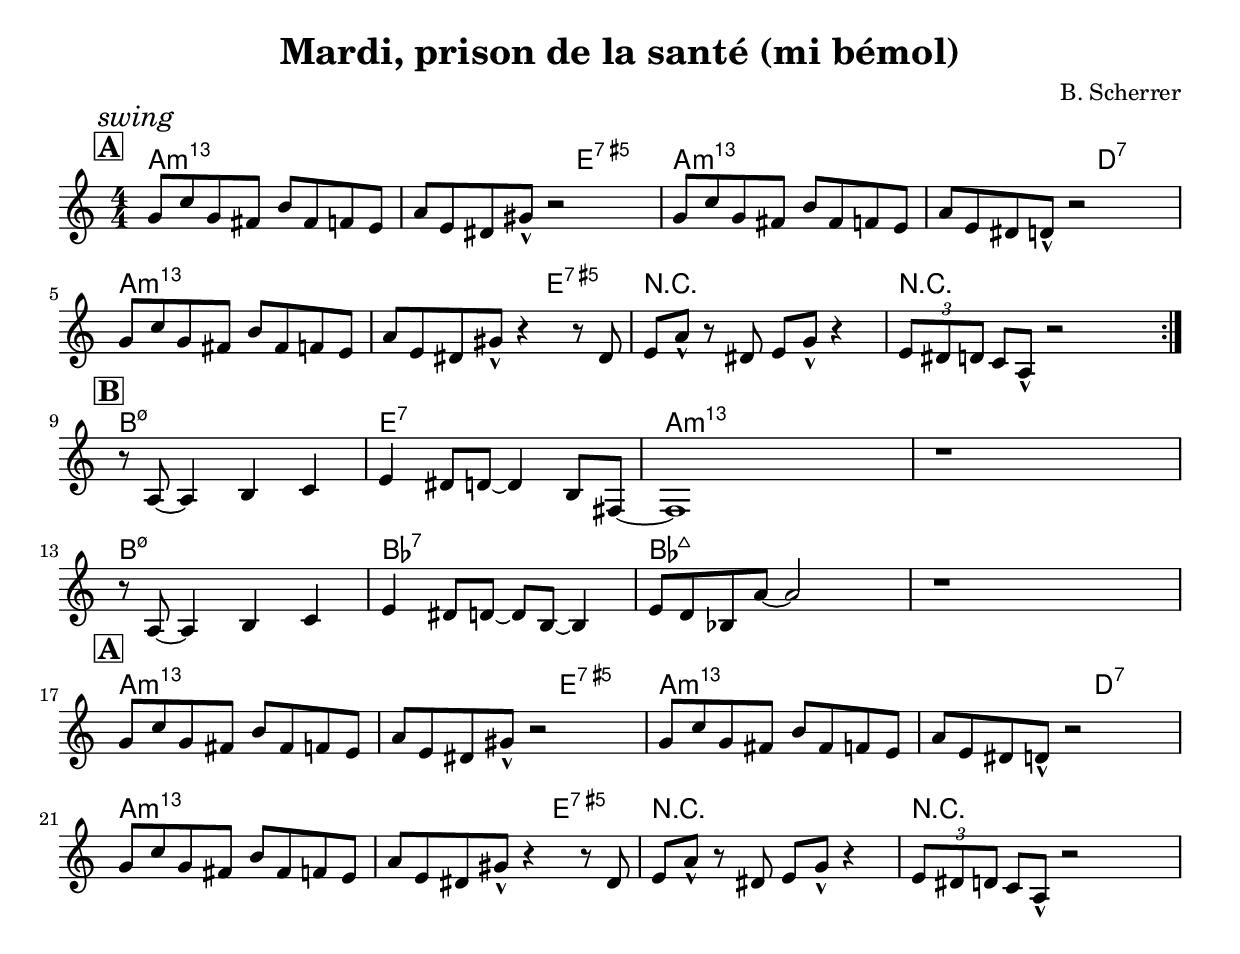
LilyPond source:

\version "2.18.2"	

noteCibleTransposition =   a,   % c         % d pour Si b %  a, pour Mi b

ton = " (mi bémol)"

indent = 0

mela = { bes8 ees bes a  d a aes g  c g fis b-^ r2 |
  bes8 ees bes a  d a aes g  c g fis f-^ r2 | \break
  bes8 ees bes a  d a aes g  c g fis b-^ r4 r8 fis |
  g c-^  r fis, g bes-^ r4 | \tuplet 3/2 {g8 fis f} ees8 c-^ r2 }

melodie =  \relative c''{
  \key c \minor
  \numericTimeSignature
  \time 4/4
  \mark \markup \column {  {\italic swing} {\box \bold {A}} } 
  \repeat volta 2 {\mela}
  \mark \markup \box \bold {B}
  r8 c8~ c4 d ees | g4 fis8 f~ f4 d8 a~ | a1 | r1   \break
  r8 c8~ c4 d ees | g4 fis8 f~ f8 d8~ d4 | g8 f des c'~ c2 | r1 \break  
  \mark \markup \box \bold {A}
  \mela
}

chorda = \chordmode {
  c1:min13 s2 s8 g4.:5+.7
  c1:min13 s2 s8 f4.:7
  c1:min13 s2 s8 g4.:5+.7
  r1 r1
}


harmonie =  \chordmode{  
  \repeat volta 2 {\chorda}
  d1:3-.5-.7 | g:7 | c:min13 | s |
  d1:3-.5-.7 | des:7 | des:maj7 | s |
  
  \chorda
}



\header {
  title = #(string-append "Mardi, prison de la santé" ton )
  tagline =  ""
  composer = "B. Scherrer"
}



\score{
  <<
    \new ChordNames {
      \transpose c \noteCibleTransposition{
	\harmonie
      }
    }
    \new Staff { 
      \transpose c \noteCibleTransposition {
      \melodie
      }
    }
  >>
  \layout{ \context {      \Score      proportionalNotationDuration = #(ly:make-moment 4 30     )   } }
}




